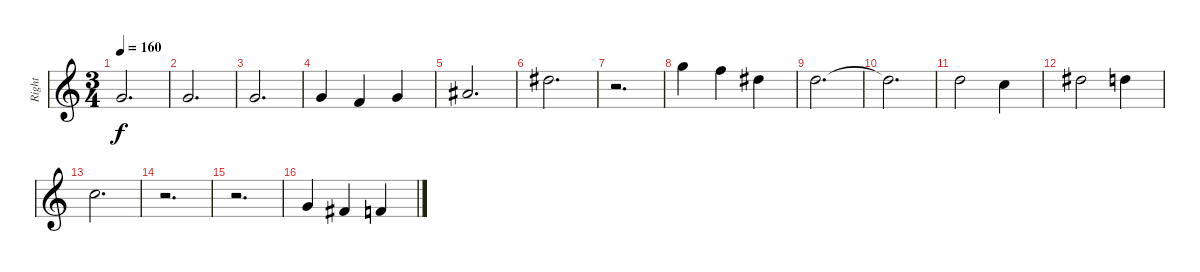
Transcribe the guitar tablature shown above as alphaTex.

\track ("Right" "Right") {solo instrument acousticgrandpiano}
\staff {score}
\tuning (E4 B3 G3 D3 A2 E2) {hide}
\ts (3 4)
\tempo 160
\clef g2
\ks c
3.1.2{d dy f} |
3.1.2{d} |
3.1.2{d} |
3.1.4 1.1.4 3.1.4 |
6.1.2{d} |
11.1.2{d} |
r.2{d} |
15.1.4 13.1.4 11.1.4 |
10.1.2{d} |
10.1{t}.2{d} |
10.1.2 8.1.4 |
16.2.2 10.1.4 |
8.1.2{d} |
r.2{d} |
r.2{d} |
3.1.4 2.1.4 1.1.4
